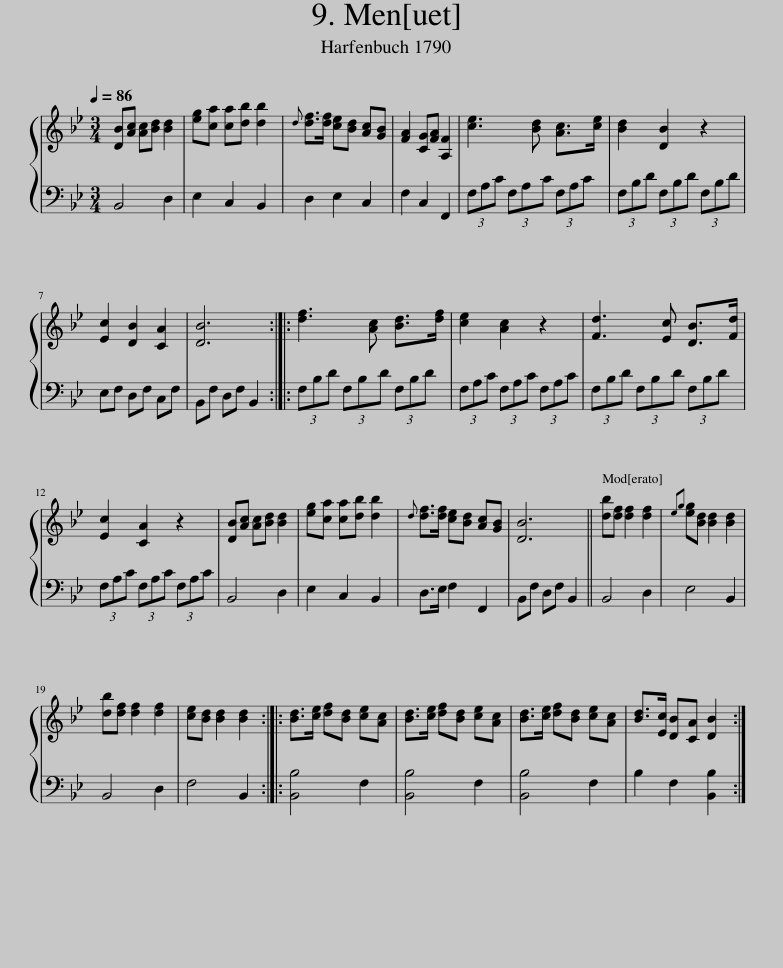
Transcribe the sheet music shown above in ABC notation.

X:1
%%score { 1 | 2 }
L:1/8
Q:1/4=86
M:3/4
I:linebreak $
K:Bb
V:1 treble
V:2 bass
V:1
 [DB][Ac] [Ac][Bd] [Bd]2 | [eg][ca] [ca][db] [db]2 |{d} [df]>[df] [ce][Bd] [Ac][GB] | [FA]2 [CG][FA] [A,F]2 | [ce]3 [Bd] [Ac]>[ce] | %5
 [Bd]2 [DB]2 z2 |$ [Ec]2 [DB]2 [CA]2 | [DB]6 :: [df]3 [Ac] [Bd]>[df] | [ce]2 [Ac]2 z2 | %10
 [Fd]3 [Ec] [DB]>[Fd] |$ [Ec]2 [CA]2 z2 | [DB][Ac] [Ac][Bd] [Bd]2 | [eg][ca] [ca][db] [db]2 |{d} [df]>[df] [ce][Bd] [Ac][GB] | %15
 [DB]6 || [db][df] [df]2 [df]2 |{eg} [eg][Bd] [Bd]2 [Bd]2 |$ [db][df] [df]2 [df]2 | [ce][Bd] [Bd]2 [Bd]2 :: %20
 [Bd]>[ce] [df][Bd] [ce][Ac] | [Bd]>[ce] [df][Bd] [ce][Ac] | [Bd]>[ce] [df][Bd] [ce][Ac] | [Bd]>[Ec] [DB][CA] [DB]2 :| %24
V:2
 B,,4 D,2 | E,2 C,2 B,,2 | D,2 E,2 C,2 | F,2 C,2 F,,2 | (3F,A,C (3F,A,C (3F,A,C | %5
 (3F,B,D (3F,B,D (3F,B,D |$ E,F, D,F, C,F, | B,,F, D,F, B,,2 :: (3F,B,D (3F,B,D (3F,B,D | (3F,A,C (3F,A,C (3F,A,C | %10
 (3F,B,D (3F,B,D (3F,B,D |$ (3F,A,C (3F,A,C (3F,A,C | B,,4 D,2 | E,2 C,2 B,,2 | D,>E, F,2 F,,2 | %15
 B,,F, D,F, B,,2 || B,,4 D,2 | E,4 B,,2 |$ B,,4 D,2 | F,4 B,,2 :: %20
 [B,,B,]4 F,2 | [B,,B,]4 F,2 | [B,,B,]4 F,2 | B,2 F,2 [B,,B,]2 :| %24
